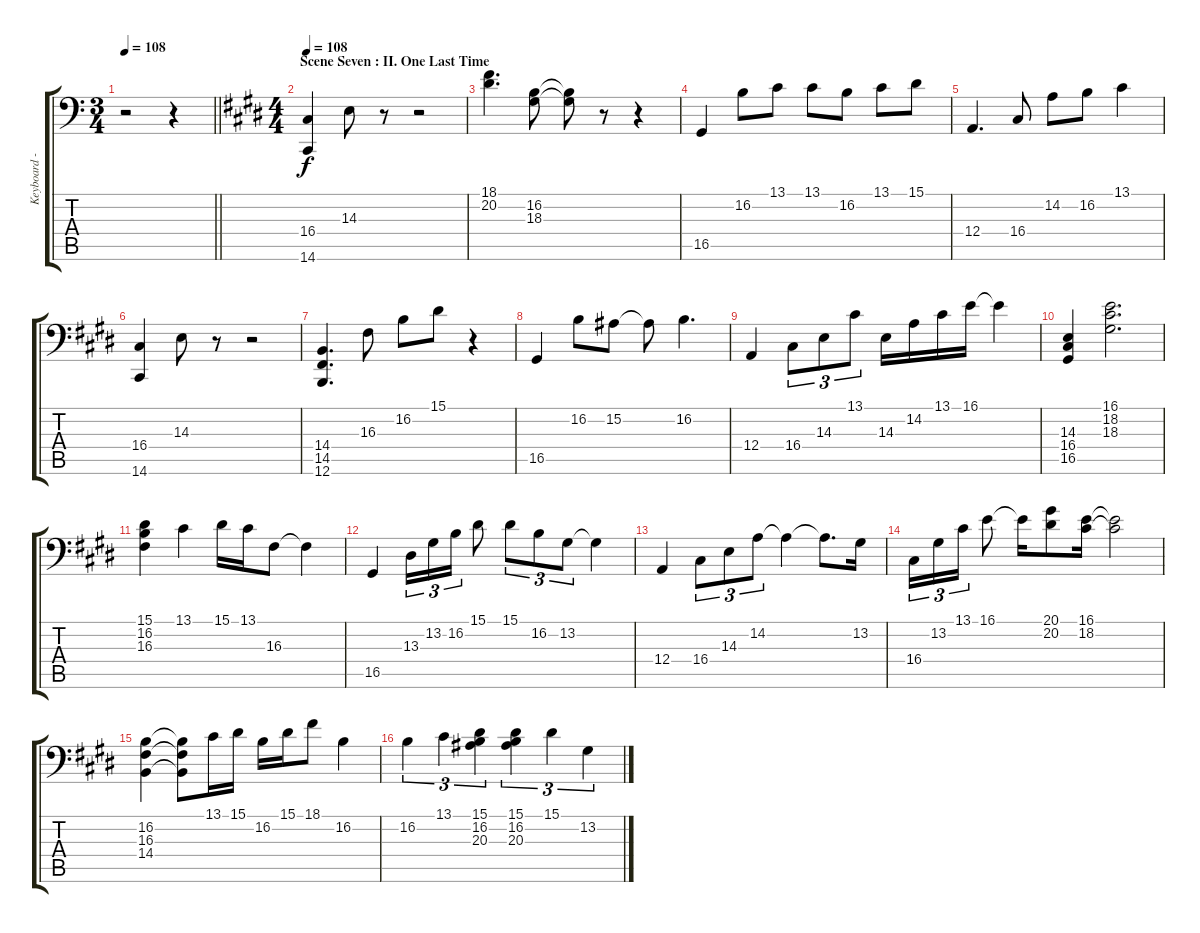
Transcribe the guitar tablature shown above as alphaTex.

\track ("Keyboard - Jordan Rudess" "Keyboard -") {instrument acousticgrandpiano}
\staff {score tabs}
\tuning (C3 G2 D2 A1 E1 B0) {hide}
\ts (3 4)
\tempo 108
\clef f4
\barLineRight lightlight
\ks c
r.2{dy f} r.4 |
\ts (4 4)
\section ("" "Scene Seven : II. One Last Time")
\tempo 108
\ks e
(16.4 14.6).4{volume 13 instrument acousticgrandpiano} 14.3.8 r.8 r.2 |
(18.1 20.2).4{d} (16.2 18.3).8 (16.2{t} 18.3{t}).8 r.8 r.4 |
16.5.4 16.2.8 13.1.8 13.1.8 16.2.8 13.1.8 15.1.8 |
12.4.4{d} 16.4.8 14.2.8 16.2.8 13.1.4 |
(16.4 14.6).4 14.3.8 r.8 r.2 |
(14.4 14.5 12.6).4{d} 16.3.8 16.2.8 15.1.8 r.4 |
16.5.4 16.2.8 15.2.8 15.2{t}.8 16.2.4{d} |
12.4.4 16.4.8{tu (3 2)} 14.3.8{tu (3 2)} 13.1.8{tu (3 2)} 14.3.16 14.2.16 13.1.16 16.1.16 16.1{t}.4 |
(14.3 16.4 16.5).4 (16.1 18.2 18.3).2{d} |
(15.1 16.2 16.3).4 13.1.4 15.1.16 13.1.16 16.3.8 16.3{t}.4 |
16.5.4 13.3.16{tu (3 2)} 13.2.16{tu (3 2)} 16.2.16{tu (3 2)} 15.1.8 15.1.8{tu (3 2)} 16.2.8{tu (3 2)} 13.2.8{tu (3 2)} 13.2{t}.4 |
12.4.4 16.4.8{tu (3 2)} 14.3.8{tu (3 2)} 14.2.8{tu (3 2)} 14.2{t}.4 14.2{t}.8{d} 13.2.16 |
16.4.16{tu (3 2)} 13.2.16{tu (3 2)} 13.1.16{tu (3 2)} 16.1.8 16.1{t}.16 (20.1 20.2).8 (16.1 18.2).16 (16.1{t} 18.2{t}).2 |
(16.2 16.3 14.4).4 (16.2{t} 16.3{t} 14.4{t}).8 13.1.16 15.1.16 16.2.16 15.1.16 18.1.8 16.2.4 |
16.2.4{tu (3 2)} 13.1.4{tu (3 2)} (15.1 16.2 20.3).4{tu (3 2)} (15.1 16.2 20.3).4{tu (3 2)} 15.1.4{tu (3 2)} 13.2.4{tu (3 2)}
